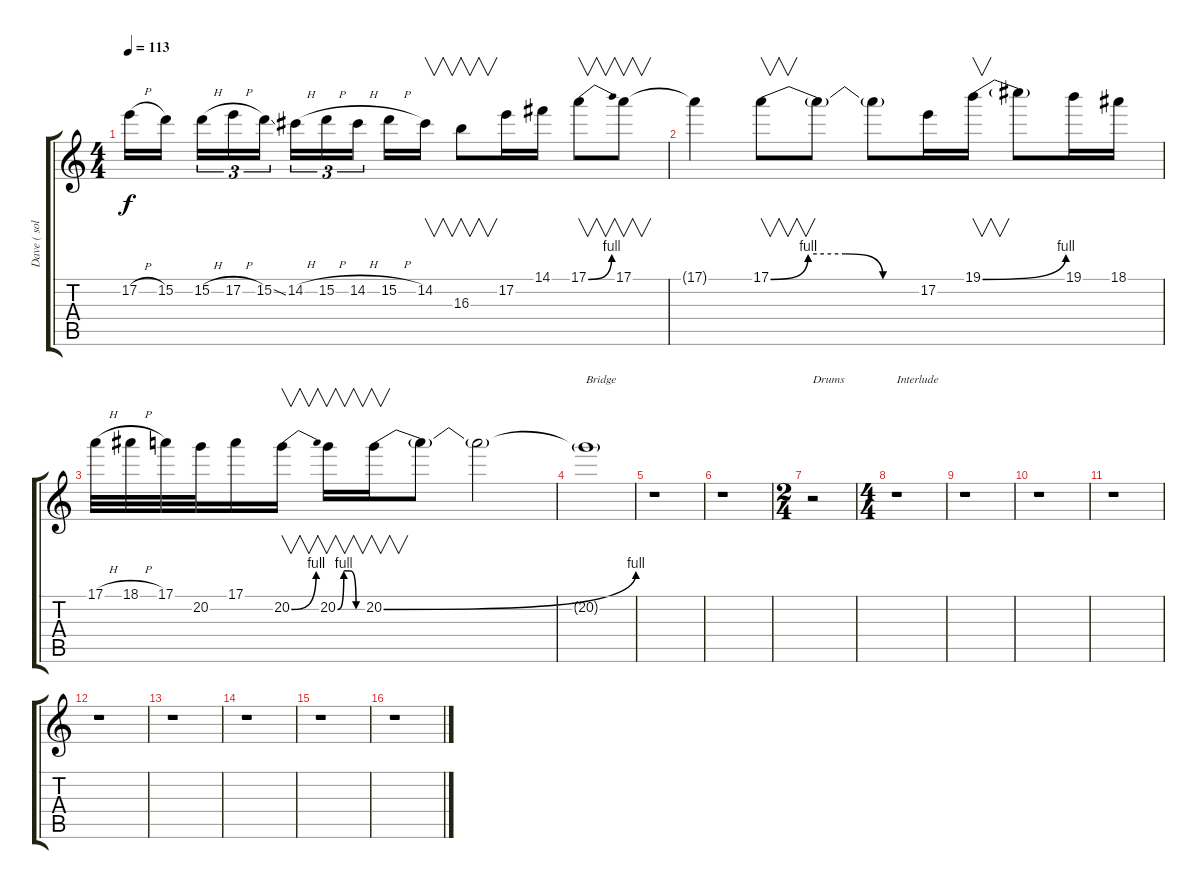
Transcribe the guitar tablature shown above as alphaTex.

\track ("Dave ( solo )" "Dave ( sol") {instrument distortionguitar}
\staff {score tabs}
\tuning (E4 B3 G3 D3 A2 E2) {hide}
\ts (4 4)
\tempo 113
\clef g2
\ks c
17.2{h}.16{dy f} 15.2.16 15.2{h}.16{tu (3 2)} 17.2{h}.16{tu (3 2)} 15.2{ss}.16{tu (3 2)} 14.2{h}.16{tu (3 2)} 15.2{h}.16{tu (3 2)} 14.2{h}.16{tu (3 2)} 15.2{h}.16 14.2.16{v} 16.3.8{v} 17.2.16 14.1.16 17.1{be (bend 0 0 60 4)}.8{v} 17.1.8{v} |
17.1{t}.4 17.1{be (custom 0 0 15 4 30 4 45 0 60 0)}.8{v} 17.1{t}.8 17.1{t}.8 17.2.16 19.1{be (bend 0 0 60 4)}.16{v} 19.1{t}.8 19.1.16 18.1.16 |
17.1{h}.32 18.1{h}.32 17.1.32 20.2.32 17.1.16 20.2{be (bend 0 0 60 4)}.16{v} 20.2{be (custom 0 0 15 4 30 4 45 0 60 0)}.16{v} 20.2{be (bend 0 0 60 4)}.16{v} 20.2{t}.8 20.2{t}.2 |
20.2{t}.1{txt "Bridge"} |
r.1 |
r.1 |
\ts (2 4)
r.2{txt "Drums"} |
\ts (4 4)
r.1{txt "Interlude"} |
r.1 |
r.1 |
r.1 |
r.1 |
r.1 |
r.1 |
r.1 |
r.1
